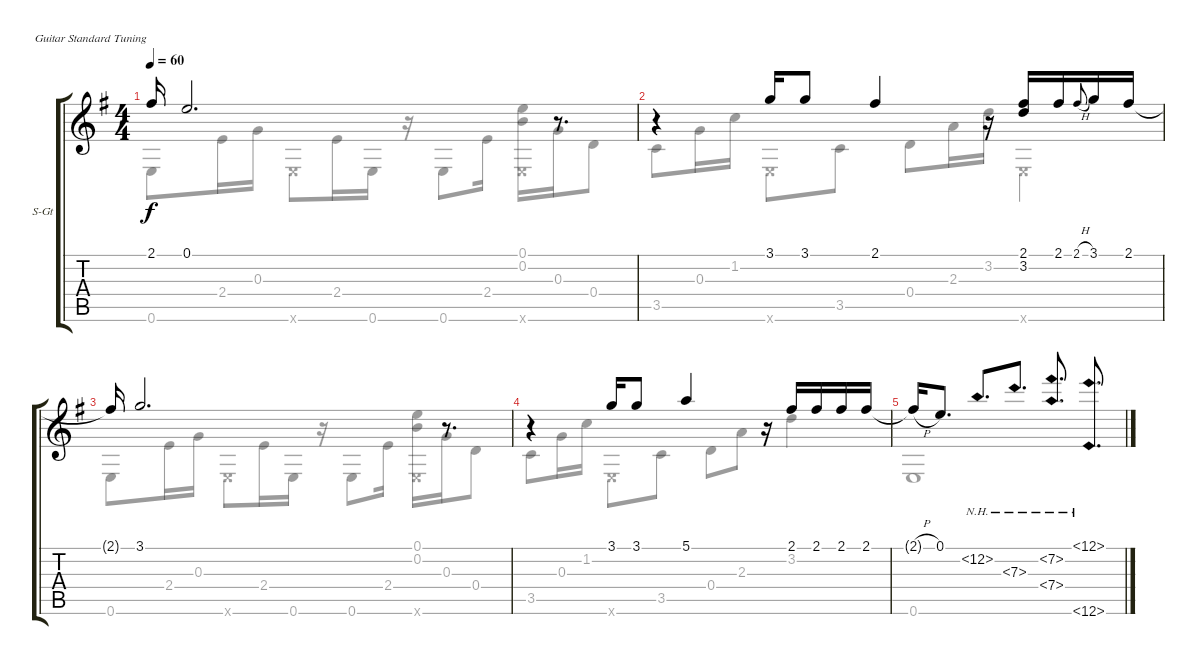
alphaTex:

\defaultSystemsLayout 4
\bracketExtendMode groupsimilarinstruments
\firstSystemTrackNameOrientation horizontal
\otherSystemsTrackNameOrientation horizontal
\track ("Steel Guitar" "S-Gt") {instrument acousticguitarsteel}
\staff {score tabs}
\tuning (E4 B3 G3 D3 A2 E2)
\voice
\ts (4 4)
\tempo 60
\clef g2
\scale
0.465848
\ks g
2.1{t}.16{dy f} 0.1.2{d} r.8{d} |
\scale
0.597057 r.4 3.1.16 3.1.8 2.1.4 r.16 (2.1 3.2).16 2.1.16 2.1{h}.8{gr onbeat} 3.1.16 2.1.16 |
\scale
0.402948 2.1{t}.16 3.1.2{d} r.8{d} |
\tempo (55 0.4375 hide)
\tempo (50 0.625 hide)
\tempo (45 0.75 hide)
\scale
0.629992 r.4 3.1.16 3.1.8 5.1.4 r.16 2.1.16 2.1.16 2.1.16 2.1.16 |
\scale
0.37002 2.1{h t}.16 0.1.8{d} 12.2{nh}.8{d} 7.3{nh}.8{d} (7.2{nh} 7.4{nh}).8{d} (12.6{nh} 12.1{nh}).8{d}
\voice
\clef g2
\ottava regular
\simile none
\scale
0.465848
\ks g
0.6.8{dy f} 2.4.16 0.3.16 0.6{x}.8 2.4.16 0.6.16 r.16 0.6.8 2.4.16 (0.1 0.2 0.6{x}).16 0.3.16 0.4.8 |
\scale
0.597057 3.5.8 0.3.16 1.2.16 0.6{x}.8 3.5.8 0.4.8 2.3.16 3.2.16 0.6{x}.4 |
\scale
0.402948 0.6.8 2.4.16 0.3.16 0.6{x}.8 2.4.16 0.6.16 r.16 0.6.8 2.4.16 (0.1 0.2 0.6{x}).16 0.3.16 0.4.8 |
\scale
0.629992 3.5.8 0.3.16 1.2.16 0.6{x}.8 3.5.8 0.4.8 2.3.8 3.2.4 |
\scale
0.37002 0.6.1
